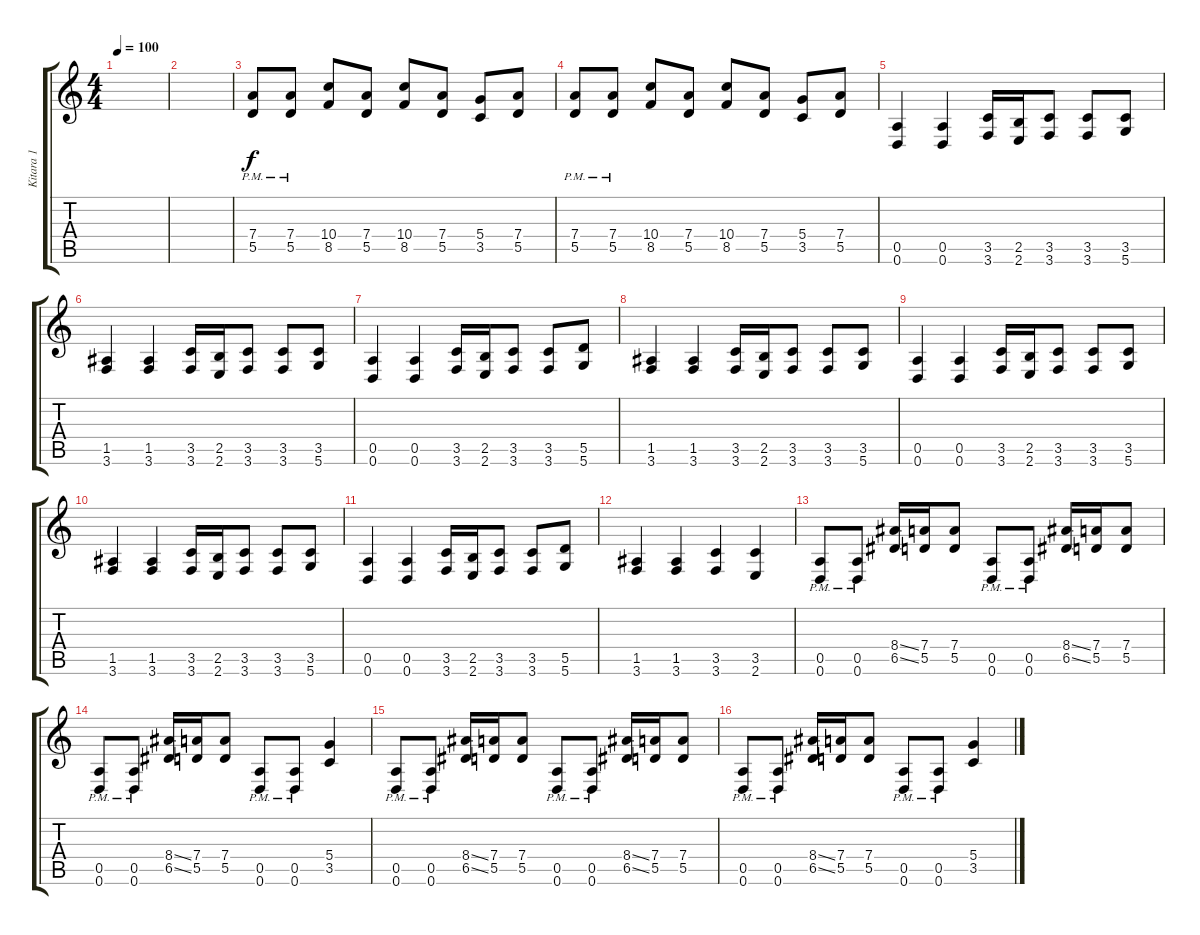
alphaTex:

\track ("Kitara 1" "Kitara 1") {instrument distortionguitar}
\staff {score tabs}
\tuning (E4 B3 G3 D3 A2 D2) {hide}
\ts (4 4)
\tempo 100
\clef g2
\ks c
|
|
(7.4{pm} 5.5{pm}).8 (7.4{pm} 5.5{pm}).8 (10.4 8.5).8 (7.4 5.5).8 (10.4 8.5).8 (7.4 5.5).8 (5.4 3.5).8 (7.4 5.5).8 |
(7.4{pm} 5.5{pm}).8 (7.4{pm} 5.5{pm}).8 (10.4 8.5).8 (7.4 5.5).8 (10.4 8.5).8 (7.4 5.5).8 (5.4 3.5).8 (7.4 5.5).8 |
(0.5 0.6).4 (0.5 0.6).4 (3.5 3.6).16 (2.5 2.6).16 (3.5 3.6).8 (3.5 3.6).8 (3.5 5.6).8 |
(1.5 3.6).4 (1.5 3.6).4 (3.5 3.6).16 (2.5 2.6).16 (3.5 3.6).8 (3.5 3.6).8 (3.5 5.6).8 |
(0.5 0.6).4 (0.5 0.6).4 (3.5 3.6).16 (2.5 2.6).16 (3.5 3.6).8 (3.5 3.6).8 (5.5 5.6).8 |
(1.5 3.6).4 (1.5 3.6).4 (3.5 3.6).16 (2.5 2.6).16 (3.5 3.6).8 (3.5 3.6).8 (3.5 5.6).8 |
(0.5 0.6).4 (0.5 0.6).4 (3.5 3.6).16 (2.5 2.6).16 (3.5 3.6).8 (3.5 3.6).8 (3.5 5.6).8 |
(1.5 3.6).4 (1.5 3.6).4 (3.5 3.6).16 (2.5 2.6).16 (3.5 3.6).8 (3.5 3.6).8 (3.5 5.6).8 |
(0.5 0.6).4 (0.5 0.6).4 (3.5 3.6).16 (2.5 2.6).16 (3.5 3.6).8 (3.5 3.6).8 (5.5 5.6).8 |
(1.5 3.6).4 (1.5 3.6).4 (3.5 3.6).4 (3.5 2.6).4 |
(0.5{pm} 0.6{pm}).8 (0.5{pm} 0.6{pm}).8 (8.4{ss} 6.5{ss}).16 (7.4 5.5).16 (7.4 5.5).8 (0.5{pm} 0.6{pm}).8 (0.5{pm} 0.6{pm}).8 (8.4{ss} 6.5{ss}).16 (7.4 5.5).16 (7.4 5.5).8 |
(0.5{pm} 0.6{pm}).8 (0.5{pm} 0.6{pm}).8 (8.4{ss} 6.5{ss}).16 (7.4 5.5).16 (7.4 5.5).8 (0.5{pm} 0.6{pm}).8 (0.5{pm} 0.6{pm}).8 (5.4 3.5).4 |
(0.5{pm} 0.6{pm}).8 (0.5{pm} 0.6{pm}).8 (8.4{ss} 6.5{ss}).16 (7.4 5.5).16 (7.4 5.5).8 (0.5{pm} 0.6{pm}).8 (0.5{pm} 0.6{pm}).8 (8.4{ss} 6.5{ss}).16 (7.4 5.5).16 (7.4 5.5).8 |
(0.5{pm} 0.6{pm}).8 (0.5{pm} 0.6{pm}).8 (8.4{ss} 6.5{ss}).16 (7.4 5.5).16 (7.4 5.5).8 (0.5{pm} 0.6{pm}).8 (0.5{pm} 0.6{pm}).8 (5.4 3.5).4
